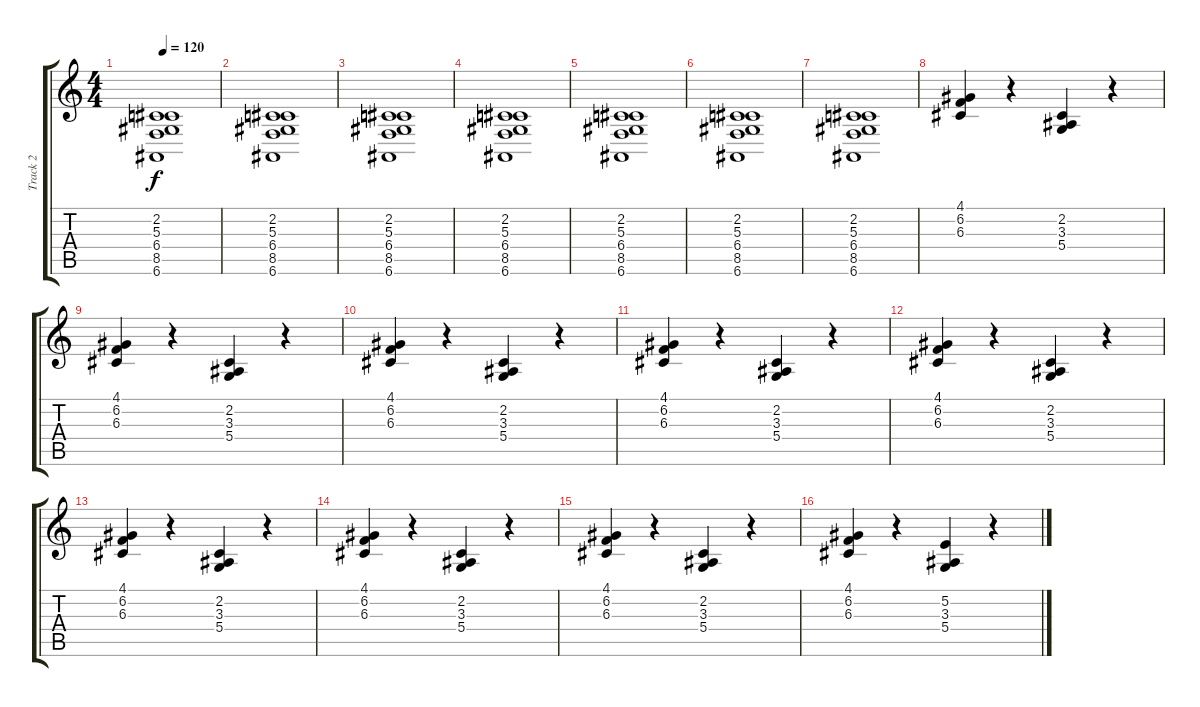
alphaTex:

\track ("Track 2" "Track 2") {instrument synthstrings2}
\staff {score tabs}
\tuning (E4 B3 G3 D3 A2 E2) {hide}
\ts (4 4)
\tempo 120
\clef g2
\ks c
(2.2 5.3 6.4 8.5 6.6).1{dy f} |
(2.2 5.3 6.4 8.5 6.6).1 |
(2.2 5.3 6.4 8.5 6.6).1 |
(2.2 5.3 6.4 8.5 6.6).1 |
(2.2 5.3 6.4 8.5 6.6).1 |
(2.2 5.3 6.4 8.5 6.6).1 |
(2.2 5.3 6.4 8.5 6.6).1 |
(4.1 6.2 6.3).4 r.4 (2.2 3.3 5.4).4 r.4 |
(4.1 6.2 6.3).4 r.4 (2.2 3.3 5.4).4 r.4 |
(4.1 6.2 6.3).4 r.4 (2.2 3.3 5.4).4 r.4 |
(4.1 6.2 6.3).4 r.4 (2.2 3.3 5.4).4 r.4 |
(4.1 6.2 6.3).4 r.4 (2.2 3.3 5.4).4 r.4 |
(4.1 6.2 6.3).4 r.4 (2.2 3.3 5.4).4 r.4 |
(4.1 6.2 6.3).4 r.4 (2.2 3.3 5.4).4 r.4 |
(4.1 6.2 6.3).4 r.4 (2.2 3.3 5.4).4 r.4 |
(4.1 6.2 6.3).4 r.4 (5.2 3.3 5.4).4 r.4
